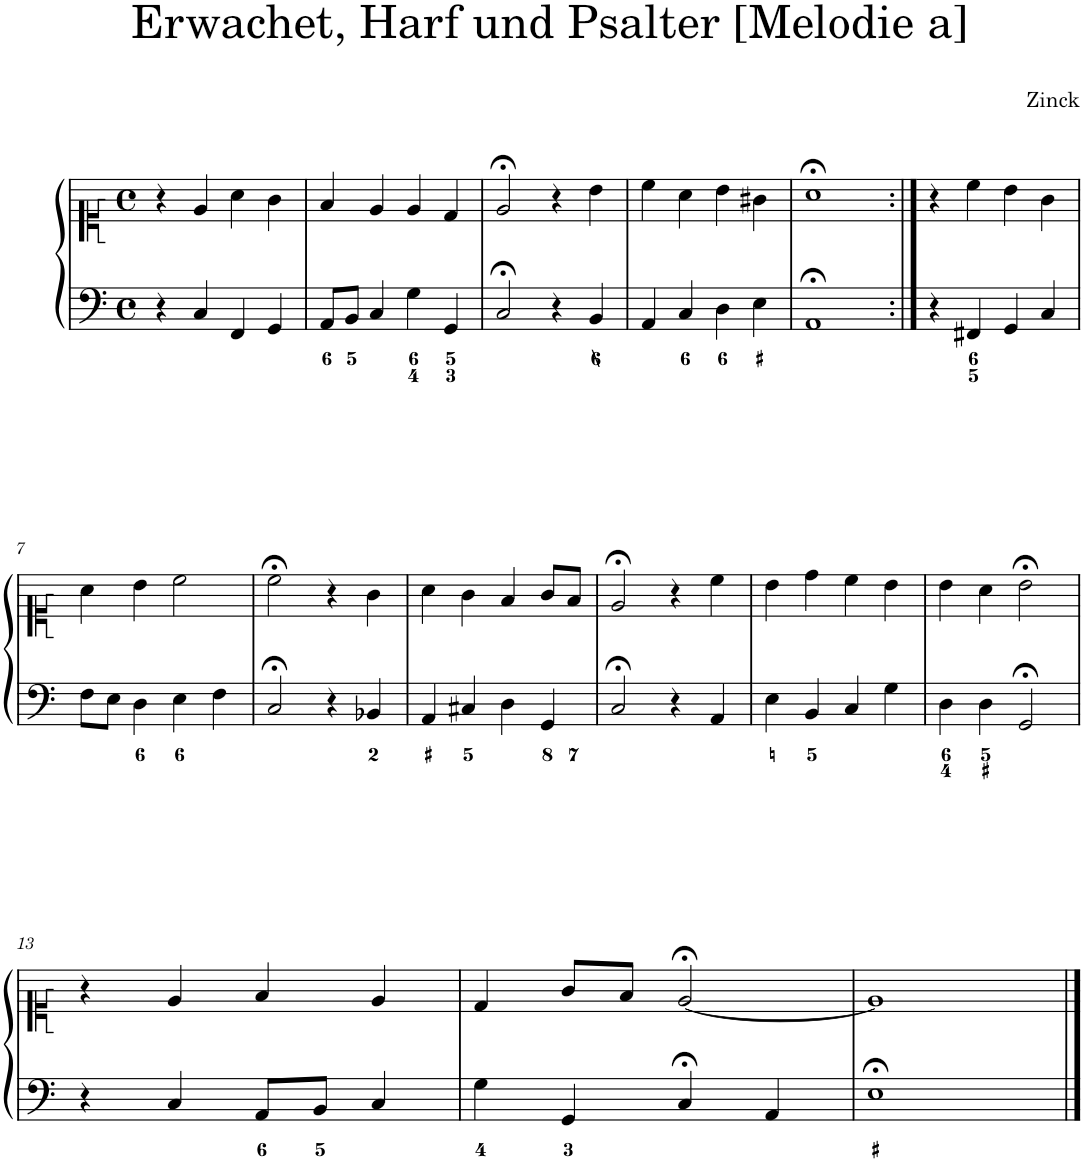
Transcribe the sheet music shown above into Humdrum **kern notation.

**kern	**kern
*part1	*part1
*staff2	*staff1
*I"Piano	*
*I'Pno.	*
*clefF4	*clefC1
*k[]	*k[]
*M4/4	*M4/4
*met(c)	*met(c)
=1	=1
4r	4r
4C/	4e/
4FF/	4a\
4GG/	4g\
=2	=2
8AA/L	4f/
8BB/J	.
4C/	4e/
4G\	4e/
4GG/	4d/
=3	=3
2C;</	2e;</
4r	4r
4BB/	4b\
=4	=4
4AA/	4cc\
4C/	4a\
4D\	4b\
4E\	4g#X\
=5	=5
1AA;<	1a;<
=6:|!	=6:|!
4r	4r
4FF#X/	4cc\
4GG/	4b\
4C/	4g\
!!LO:LB:g=z
=7	=7
8F\L	4a\
8E\J	.
4D\	4b\
4E\	2cc\
4F\	.
=8	=8
2C;</	2cc;<\
4r	4r
4BB-X/	4g\
=9	=9
4AA/	4a\
4C#X/	4g\
4D\	4f/
4GG/	8g/L
.	8f/J
=10	=10
2C;</	2e;</
4r	4r
4AA/	4cc\
=11	=11
4E\	4b\
4BB/	4dd\
4C/	4cc\
4G\	4b\
=12	=12
4D\	4b\
4D\	4a\
2GG;</	2b;<\
!!LO:LB:g=z
=13	=13
4r	4r
4C/	4e/
8AA/L	4f/
8BB/J	.
4C/	4e/
=14	=14
4G\	4d/
4GG/	8g/L
.	8f/J
4C;</	[2e;</
4AA/	.
=15	=15
1E;<	1e]
==	==
*-	*-
